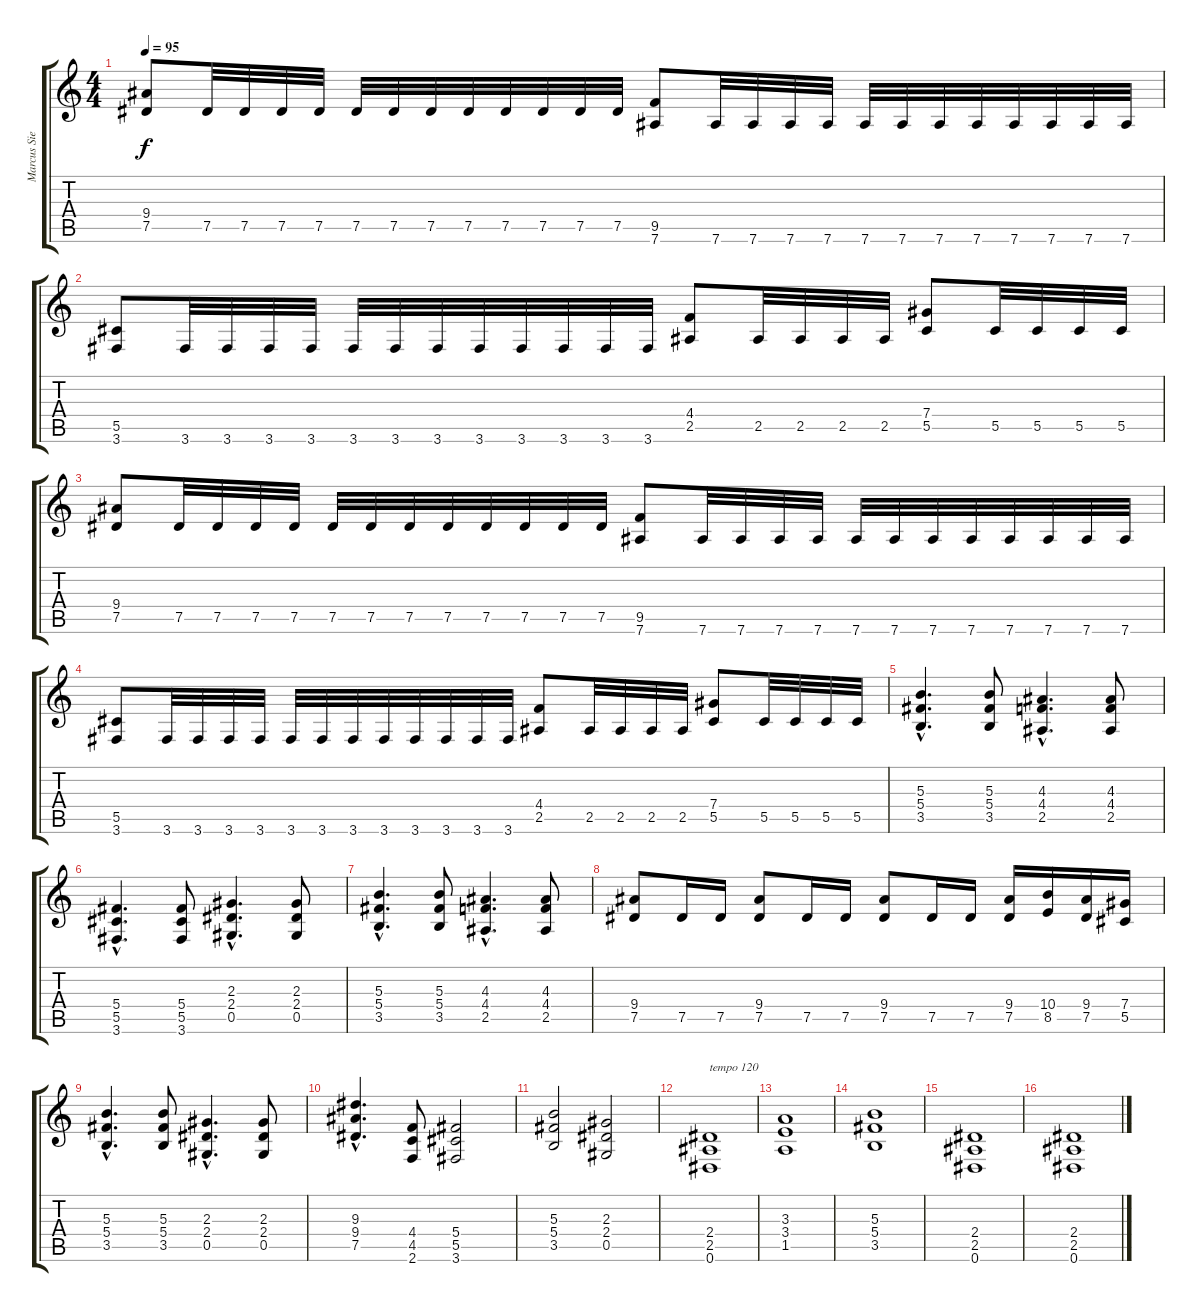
\track ("Marcus Siepen" "Marcus Sie") {instrument distortionguitar}
\staff {score tabs}
\tuning (Eb4 Bb3 Gb3 Db3 Ab2 Eb2) {hide}
\ts (4 4)
\tempo 95
\clef g2
\ks c
(9.4 7.5).8{dy f} 7.5.32 7.5.32 7.5.32 7.5.32 7.5.32 7.5.32 7.5.32 7.5.32 7.5.32 7.5.32 7.5.32 7.5.32 (9.5 7.6).8 7.6.32 7.6.32 7.6.32 7.6.32 7.6.32 7.6.32 7.6.32 7.6.32 7.6.32 7.6.32 7.6.32 7.6.32 |
(5.5 3.6).8 3.6.32 3.6.32 3.6.32 3.6.32 3.6.32 3.6.32 3.6.32 3.6.32 3.6.32 3.6.32 3.6.32 3.6.32 (4.4 2.5).8 2.5.32 2.5.32 2.5.32 2.5.32 (7.4 5.5).8 5.5.32 5.5.32 5.5.32 5.5.32 |
(9.4 7.5).8 7.5.32 7.5.32 7.5.32 7.5.32 7.5.32 7.5.32 7.5.32 7.5.32 7.5.32 7.5.32 7.5.32 7.5.32 (9.5 7.6).8 7.6.32 7.6.32 7.6.32 7.6.32 7.6.32 7.6.32 7.6.32 7.6.32 7.6.32 7.6.32 7.6.32 7.6.32 |
(5.5 3.6).8 3.6.32 3.6.32 3.6.32 3.6.32 3.6.32 3.6.32 3.6.32 3.6.32 3.6.32 3.6.32 3.6.32 3.6.32 (4.4 2.5).8 2.5.32 2.5.32 2.5.32 2.5.32 (7.4 5.5).8 5.5.32 5.5.32 5.5.32 5.5.32 |
(5.3{hac} 5.4{hac} 3.5{hac}).4{d} (5.3 5.4 3.5).8 (4.3{hac} 4.4{hac} 2.5{hac}).4{d} (4.3 4.4 2.5).8 |
(5.4{hac} 5.5{hac} 3.6{hac}).4{d} (5.4 5.5 3.6).8 (2.3{hac} 2.4{hac} 0.5{hac}).4{d} (2.3 2.4 0.5).8 |
(5.3{hac} 5.4{hac} 3.5{hac}).4{d} (5.3 5.4 3.5).8 (4.3{hac} 4.4{hac} 2.5{hac}).4{d} (4.3 4.4 2.5).8 |
(9.4 7.5).8 7.5.16 7.5.16 (9.4 7.5).8 7.5.16 7.5.16 (9.4 7.5).8 7.5.16 7.5.16 (9.4 7.5).16 (10.4 8.5).16 (9.4 7.5).16 (7.4 5.5).16 |
(5.3{hac} 5.4{hac} 3.5{hac}).4{d} (5.3 5.4 3.5).8 (2.3{hac} 2.4{hac} 0.5{hac}).4{d} (2.3 2.4 0.5).8 |
(9.3{hac} 9.4{hac} 7.5{hac}).4{d} (4.4 4.5 2.6).8 (5.4 5.5 3.6).2 |
(5.3 5.4 3.5).2 (2.3 2.4 0.5).2 |
(2.4 2.5 0.6).1{txt "tempo 120"} |
(3.3 3.4 1.5).1 |
(5.3 5.4 3.5).1 |
(2.4 2.5 0.6).1 |
(2.4 2.5 0.6).1
